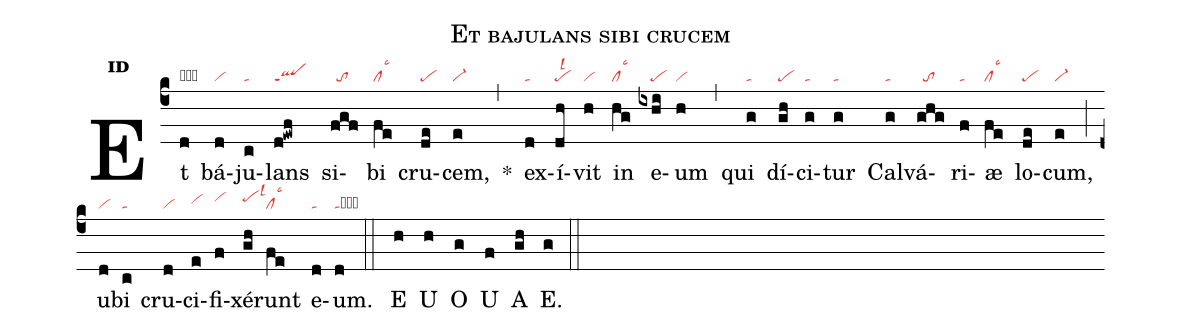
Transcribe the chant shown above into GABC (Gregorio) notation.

name:Et bajulans sibi crucem;
office-part:an;
mode:1d;
nabc-lines:1;
%%
initial-style: 1;
name: Et bajulans sibi crucem;
mode:1;
office-part: Antiphona;
annotation: Ant.;
annotation:i g;
nabc-lines:1;
%%
(c4) Et(d|obvi) bá(d|vi)ju(c|ta)lans(d!ewf|qlppt1) si(fgf|//to)bi(fe|cllsc3) cru(de|pe)cem,(e|vi-) <sp>*</sp>(,) ex(d|ta)í(dh|pelsl2)vit(h|vi) in(hg|cllsc3) e(ixhi|////pe)um(h|vi) (,) qui(g|ta) dí(gh|pe)ci(g|ta)tur(g|ta) Cal(g|ta)vá(ghg|//to)ri(f|ta)æ(fe|cllsc3) lo(de|pe)cum,(e|vi-) (;) u(d|vi)bi(c|ta) cru(d|vi)ci(e|vihh)fi(f|vihi)xé(gh|pehilsl3)runt(fe|cllsc3) e(d|ta)um.(d|tacb) (::)
<eu> E(h) U(h) O(g) U(f) A(gh) E.(g) </eu> (::)
